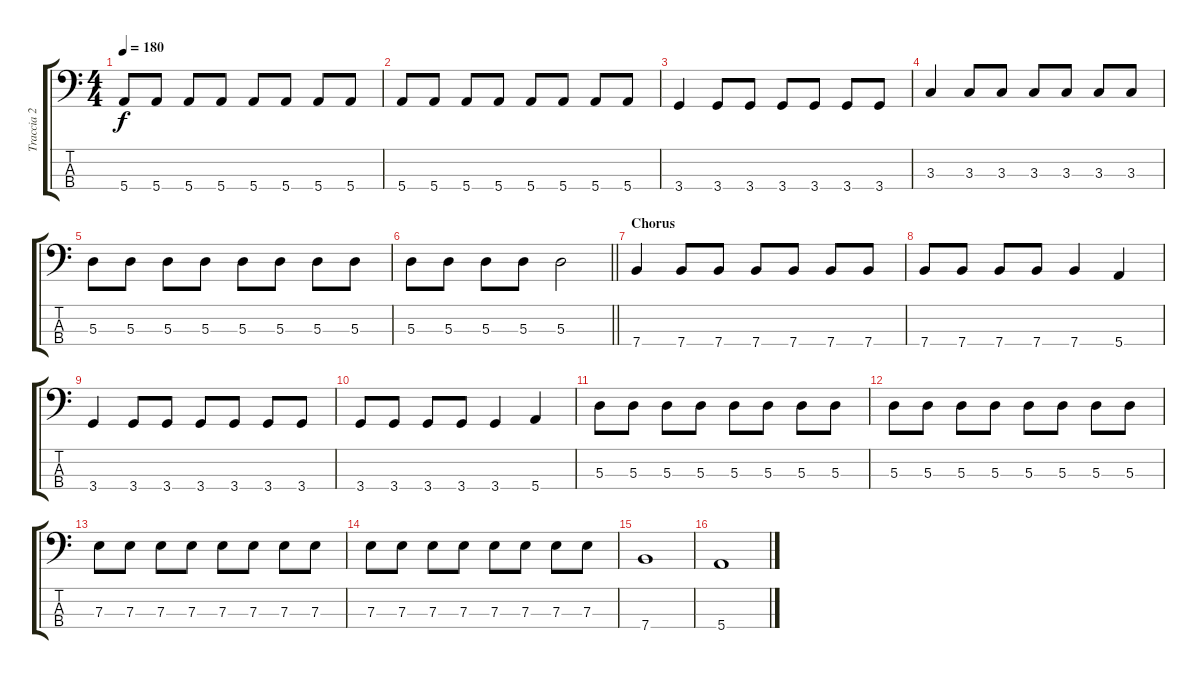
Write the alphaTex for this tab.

\track ("Traccia 2" "Traccia 2") {instrument electricbasspick}
\staff {score tabs}
\tuning (G2 D2 A1 E1) {hide}
\ts (4 4)
\tempo 180
\clef f4
\ks c
5.4.8{dy f} 5.4.8 5.4.8 5.4.8 5.4.8 5.4.8 5.4.8 5.4.8 |
5.4.8 5.4.8 5.4.8 5.4.8 5.4.8 5.4.8 5.4.8 5.4.8 |
3.4.4 3.4.8 3.4.8 3.4.8 3.4.8 3.4.8 3.4.8 |
3.3.4 3.3.8 3.3.8 3.3.8 3.3.8 3.3.8 3.3.8 |
5.3.8 5.3.8 5.3.8 5.3.8 5.3.8 5.3.8 5.3.8 5.3.8 |
\barLineRight lightlight
5.3.8 5.3.8 5.3.8 5.3.8 5.3.2 |
\section ("" "Chorus")
7.4.4 7.4.8 7.4.8 7.4.8 7.4.8 7.4.8 7.4.8 |
7.4.8 7.4.8 7.4.8 7.4.8 7.4.4 5.4.4 |
3.4.4 3.4.8 3.4.8 3.4.8 3.4.8 3.4.8 3.4.8 |
3.4.8 3.4.8 3.4.8 3.4.8 3.4.4 5.4.4 |
5.3.8 5.3.8 5.3.8 5.3.8 5.3.8 5.3.8 5.3.8 5.3.8 |
5.3.8 5.3.8 5.3.8 5.3.8 5.3.8 5.3.8 5.3.8 5.3.8 |
7.3.8 7.3.8 7.3.8 7.3.8 7.3.8 7.3.8 7.3.8 7.3.8 |
7.3.8 7.3.8 7.3.8 7.3.8 7.3.8 7.3.8 7.3.8 7.3.8 |
7.4.1 |
5.4.1
